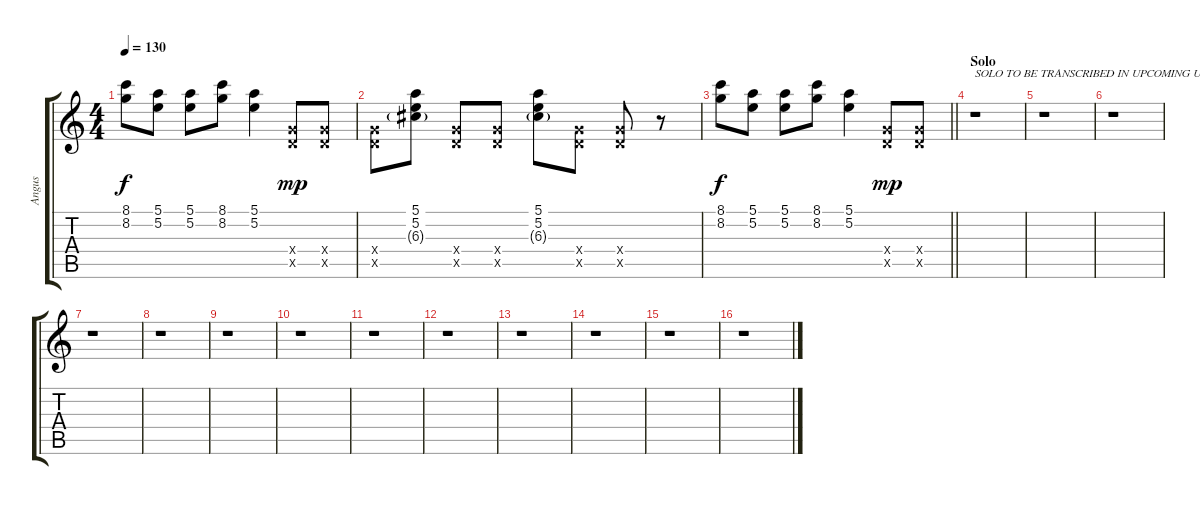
\track ("Angus" "Angus") {instrument distortionguitar}
\staff {score tabs}
\tuning (E4 B3 G3 D3 A2 E2) {hide}
\ts (4 4)
\tempo 130
\clef g2
\ks c
(8.1 8.2).8{dy f} (5.1 5.2).8 (5.1 5.2).8 (8.1 8.2).8 (5.1 5.2).4 (5.4{x} 5.5{x}).8{dy mp} (5.4{x} 5.5{x}).8 |
(5.4{x} 5.5{x}).8 (5.1 5.2 6.3{g}).8 (5.4{x} 5.5{x}).8 (5.4{x} 5.5{x}).8 (5.1 5.2 6.3{g}).8 (5.4{x} 5.5{x}).8 (5.4{x} 5.5{x}).8 r.8 |
\barLineRight lightlight
(8.1 8.2).8{dy f} (5.1 5.2).8 (5.1 5.2).8 (8.1 8.2).8 (5.1 5.2).4 (5.4{x} 5.5{x}).8{dy mp} (5.4{x} 5.5{x}).8 |
\section ("" "Solo")
r.1{txt "SOLO TO BE TRANSCRIBED IN UPCOMING UPDATE"} |
r.1 |
r.1 |
r.1 |
r.1 |
r.1 |
r.1 |
r.1 |
r.1 |
r.1 |
r.1 |
r.1 |
r.1
